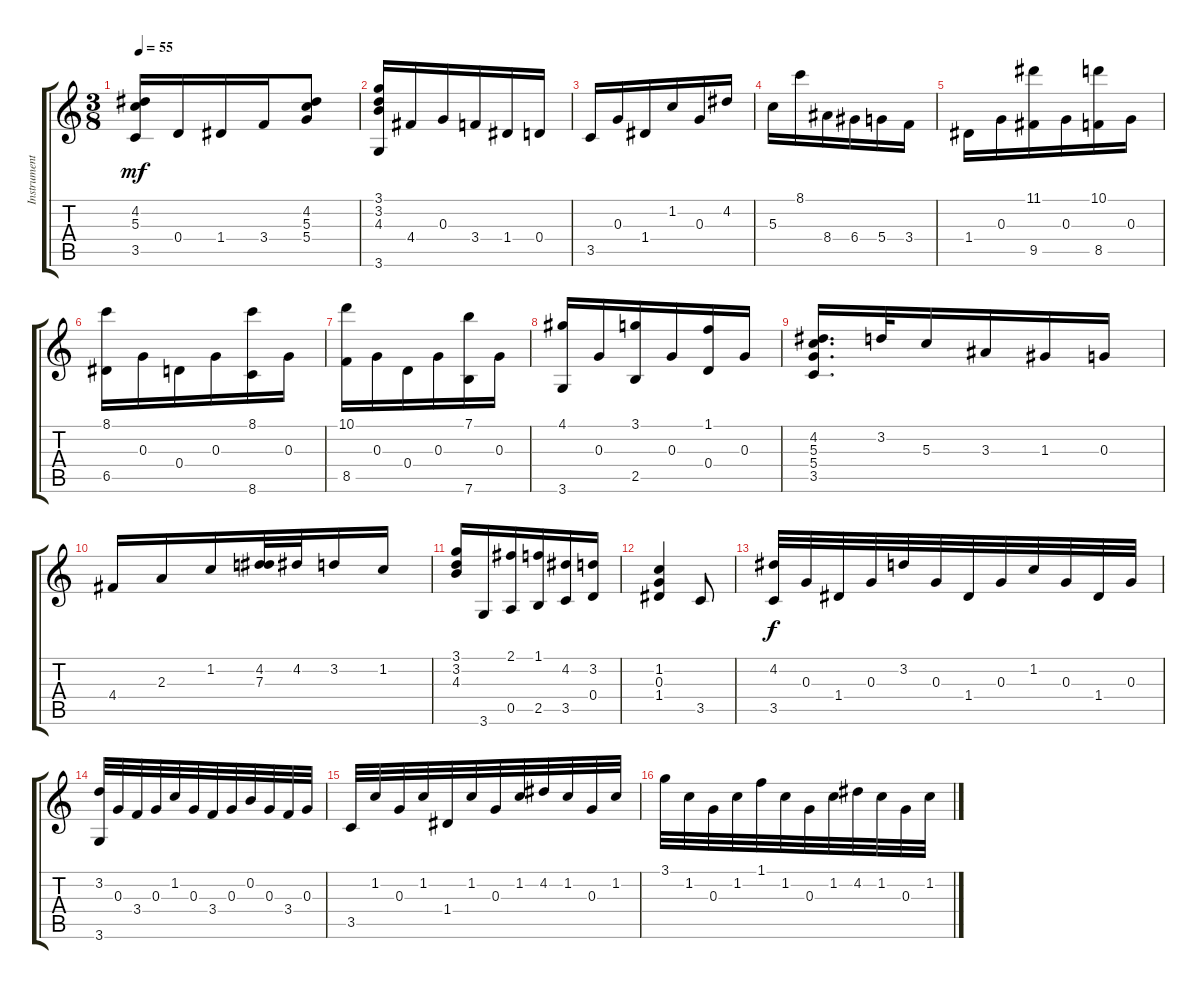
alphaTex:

\track ("Instrument17" "Instrument") {instrument acousticguitarnylon}
\staff {score tabs}
\tuning (E4 B3 G3 D3 A2 E2) {hide}
\ts (3 8)
\tempo 55
\clef g2
\ks c
(4.2 5.3 3.5).16{dy mf} 0.4.16 1.4.16 3.4.16 (4.2 5.3 5.4).8 |
(3.1 3.2 4.3 3.6).16 4.4.16 0.3.16 3.4.16 1.4.16 0.4.16 |
3.5.16 0.3.16 1.4.16 1.2.16 0.3.16 4.2.16 |
5.3.16 8.1.16 8.4.16 6.4.16 5.4.16 3.4.16 |
1.4.16 0.3.16 (11.1 9.5).16 0.3.16 (10.1 8.5).16 0.3.16 |
(8.1 6.5).16 0.3.16 0.4.16 0.3.16 (8.1 8.6).16 0.3.16 |
(10.1 8.5).16 0.3.16 0.4.16 0.3.16 (7.1 7.6).16 0.3.16 |
(4.1 3.6).16 0.3.16 (3.1 2.5).16 0.3.16 (1.1 0.4).16 0.3.16 |
(4.2 5.3 5.4 3.5).16{d} 3.2.32 5.3.16 3.3.16 1.3.16 0.3.16 |
4.4.16 2.3.16 1.2.16 (4.2 7.3).32 4.2.32 3.2.16 1.2.16 |
(3.1 3.2 4.3).16 3.6.16 (2.1 0.5).16 (1.1 2.5).16 (4.2 3.5).16 (3.2 0.4).16 |
(1.2 0.3 1.4).4 3.5.8 |
(4.2 3.5).32{dy f} 0.3.32 1.4.32 0.3.32 3.2.32 0.3.32 1.4.32 0.3.32 1.2.32 0.3.32 1.4.32 0.3.32 |
(3.2 3.6).32 0.3.32 3.4.32 0.3.32 1.2.32 0.3.32 3.4.32 0.3.32 0.2.32 0.3.32 3.4.32 0.3.32 |
3.5.32 1.2.32 0.3.32 1.2.32 1.4.32 1.2.32 0.3.32 1.2.32 4.2.32 1.2.32 0.3.32 1.2.32 |
3.1.32 1.2.32 0.3.32 1.2.32 1.1.32 1.2.32 0.3.32 1.2.32 4.2.32 1.2.32 0.3.32 1.2.32
